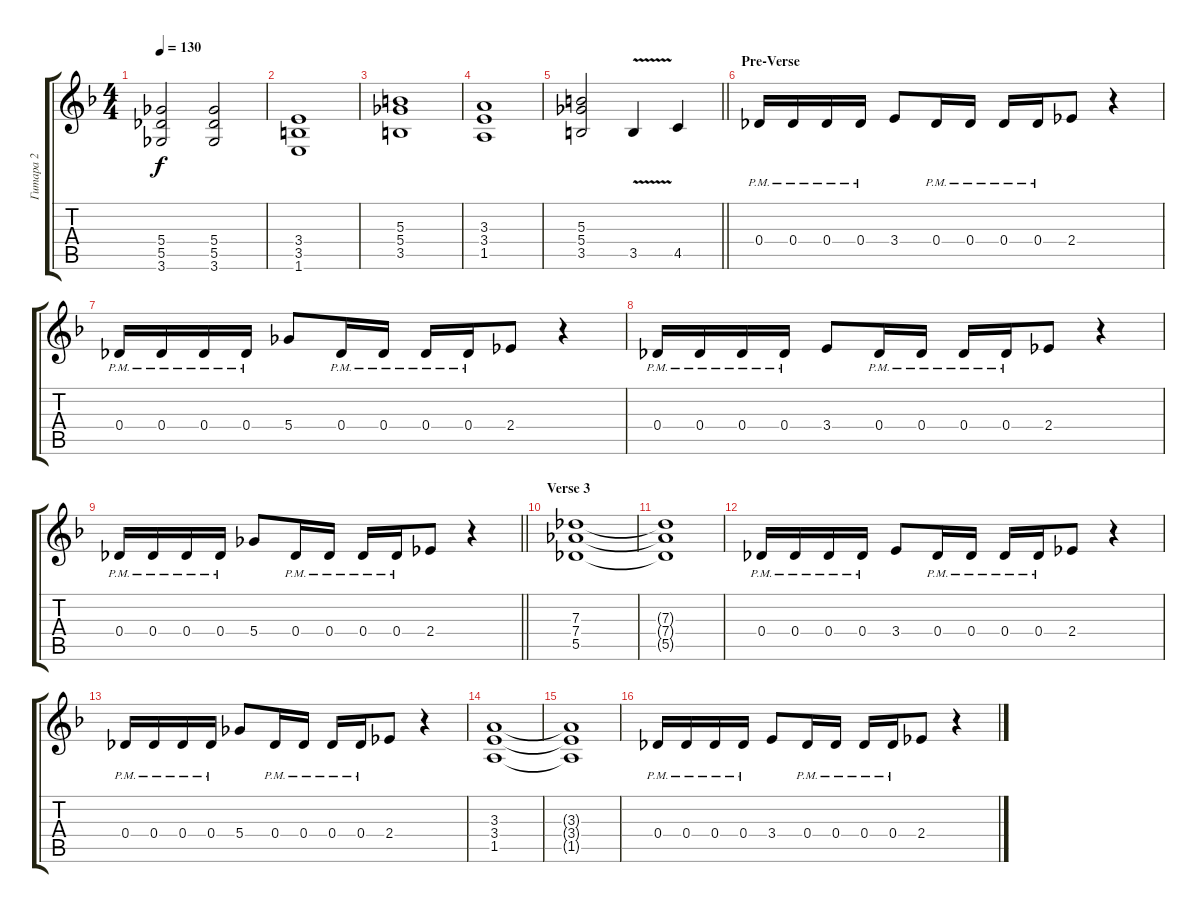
\track ("Гитара 2" "Гитара 2") {instrument distortionguitar}
\staff {score tabs}
\tuning (Eb4 Bb3 Gb3 Db3 Ab2 Eb2) {hide}
\ts (4 4)
\tempo 130
\clef g2
\ks dminor
(5.4{t} 5.5{t} 3.6{t}).2{dy f} (5.4 5.5 3.6).2 |
(3.4 3.5 1.6).1 |
(5.3 5.4 3.5).1 |
(3.3 3.4 1.5).1 |
\barLineRight lightlight
(5.3 5.4 3.5).2 3.5{v}.4 4.5.4 |
\section ("" "Pre-Verse")
0.4{pm}.16 0.4{pm}.16 0.4{pm}.16 0.4{pm}.16 3.4.8 0.4{pm}.16 0.4{pm}.16 0.4{pm}.16 0.4{pm}.16 2.4.8 r.4 |
0.4{pm}.16 0.4{pm}.16 0.4{pm}.16 0.4{pm}.16 5.4.8 0.4{pm}.16 0.4{pm}.16 0.4{pm}.16 0.4{pm}.16 2.4.8 r.4 |
0.4{pm}.16 0.4{pm}.16 0.4{pm}.16 0.4{pm}.16 3.4.8 0.4{pm}.16 0.4{pm}.16 0.4{pm}.16 0.4{pm}.16 2.4.8 r.4 |
\barLineRight lightlight
0.4{pm}.16 0.4{pm}.16 0.4{pm}.16 0.4{pm}.16 5.4.8 0.4{pm}.16 0.4{pm}.16 0.4{pm}.16 0.4{pm}.16 2.4.8 r.4 |
\section ("" "Verse 3")
(7.3 7.4 5.5).1 |
(7.3{t} 7.4{t} 5.5{t}).1 |
0.4{pm}.16 0.4{pm}.16 0.4{pm}.16 0.4{pm}.16 3.4.8 0.4{pm}.16 0.4{pm}.16 0.4{pm}.16 0.4{pm}.16 2.4.8 r.4 |
0.4{pm}.16 0.4{pm}.16 0.4{pm}.16 0.4{pm}.16 5.4.8 0.4{pm}.16 0.4{pm}.16 0.4{pm}.16 0.4{pm}.16 2.4.8 r.4 |
(3.3 3.4 1.5).1 |
(3.3{t} 3.4{t} 1.5{t}).1 |
0.4{pm}.16 0.4{pm}.16 0.4{pm}.16 0.4{pm}.16 3.4.8 0.4{pm}.16 0.4{pm}.16 0.4{pm}.16 0.4{pm}.16 2.4.8 r.4
